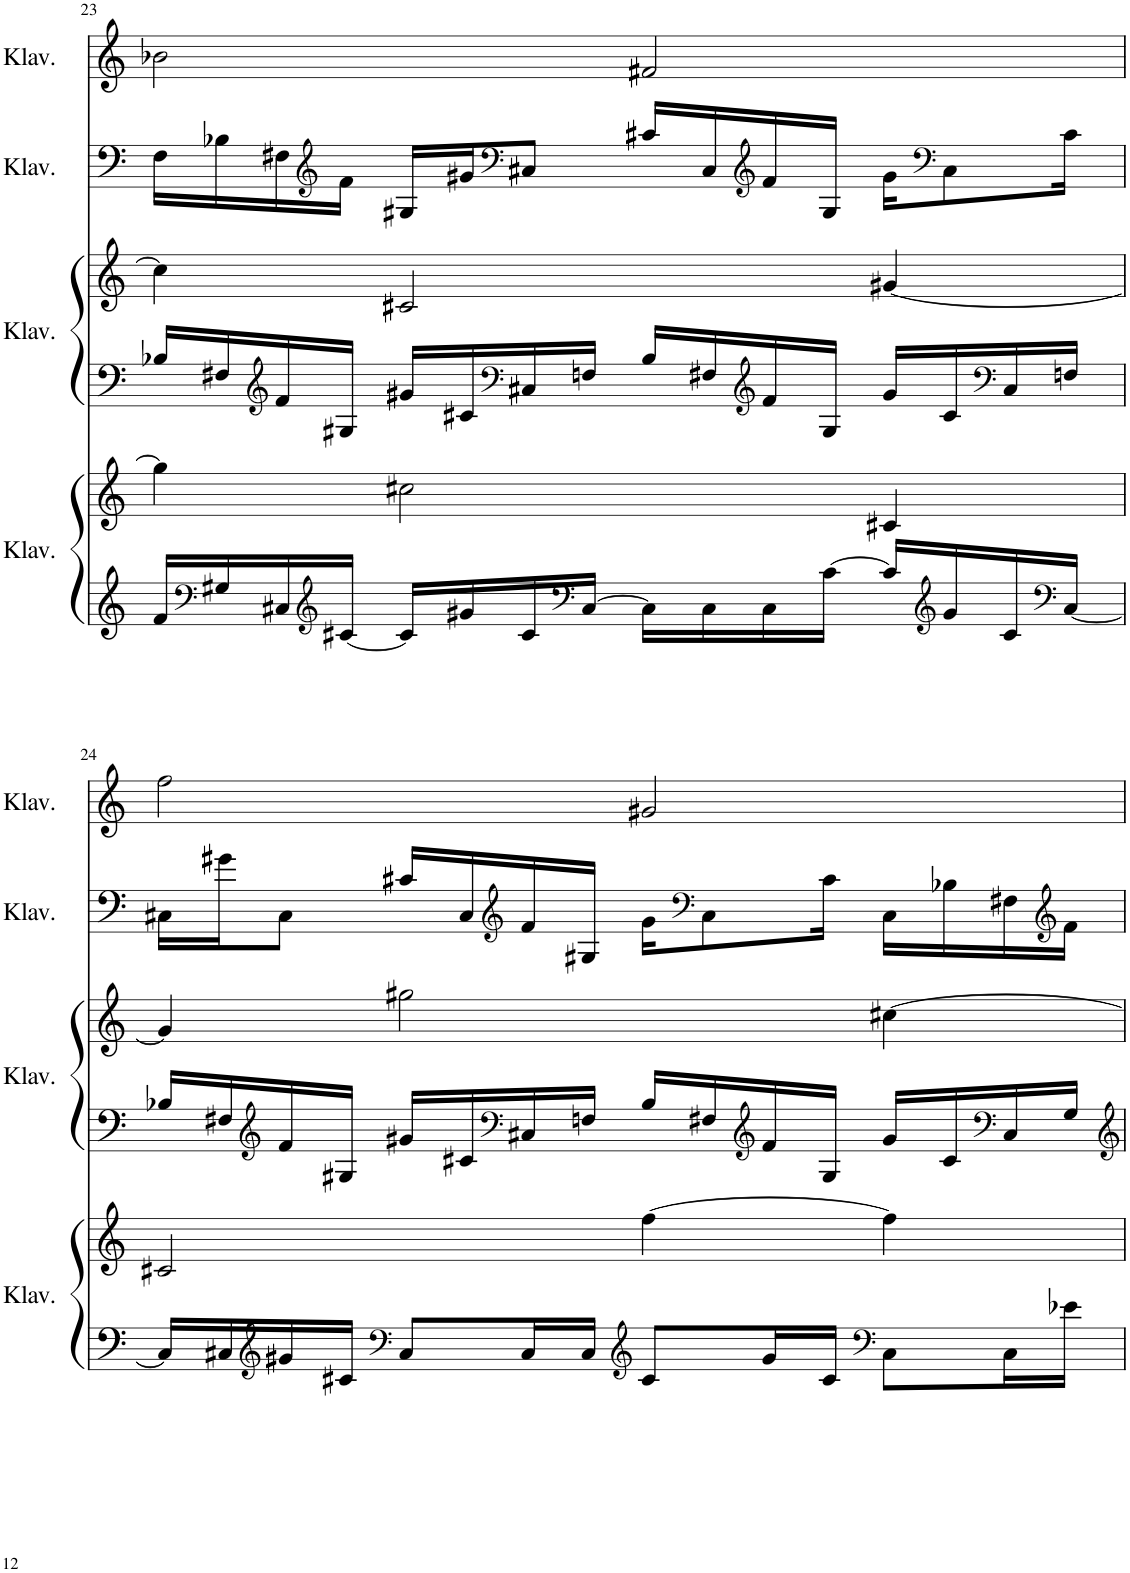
**kern	**kern	**kern	**kern	**kern	**kern
*part4	*part4	*part3	*part3	*part2	*part1
*staff6	*staff5	*staff4	*staff3	*staff2	*staff1
*I"Klavier	*	*I"Klavier	*	*I"Klavier	*I"Klavier
*I'Klav.	*	*I'Klav.	*	*I'Klav.	*I'Klav.
!!LO:PB:g=z
*clefG2	*clefG2	*clefF4	*clefG2	*clefF4	*clefG2
*k[]	*k[]	*k[]	*k[]	*k[]	*k[]
*M4/4	*M4/4	*M4/4	*M4/4	*M4/4	*M4/4
=23	=23	=23	=23	=23	=23
16f/LL	4gg#\]	16B-X/LL	4cc#\]	16F\LL	2b-X\
*clefF4	*	*	*	*	*
16G#X/	.	16F#X/	.	16B-X\	.
*	*	*clefG2	*	*	*
16C#X/	.	16f/	.	16F#X\	.
*clefG2	*	*	*	*clefG2	*
[16c#X/JJ	.	16G#X/JJ	.	16f\JJ	.
16c#/LL]	2cc#X\	16g#X/LL	2c#X/	16G#X/LL	.
16g#X/	.	16c#X/	.	16g#X/J	.
*	*	*clefF4	*	*clefF4	*
16c#/	.	16C#X/	.	8C#X/J	.
*clefF4	*	*	*	*	*
[16C#/JJ	.	16Fn/JJ	.	.	.
16C#\LL]	.	16B-/LL	.	16c#X/LL	2f#X/
16C#\	.	16F#X/	.	16C#/	.
*	*	*clefG2	*	*clefG2	*
16C#\	.	16f/	.	16f/	.
[16c#\JJ	.	16G#/JJ	.	16G#/JJ	.
16c#/LL]	4c#X/	16g#/LL	[4g#X/	16g#\KL	.
*clefG2	*	*	*	*clefF4	*
16g#/	.	16c#/	.	8C#\	.
*	*	*clefF4	*	*	*
16c#/	.	16C#/	.	.	.
*clefF4	*	*	*	*	*
[16C#/JJ	.	16Fn/JJ	.	16c#\Jk	.
!!LO:LB:g=z
=24	=24	=24	=24	=24	=24
16C#/LL]	2c#X/	16B-X/LL	4g#/]	16C#X\LL	2ff\
16C#X/	.	16F#X/	.	16g#X\J	.
*clefG2	*	*clefG2	*	*	*
16g#X/	.	16f/	.	8C#\J	.
16c#X/JJ	.	16G#X/JJ	.	.	.
*clefF4	*	*	*	*	*
8C#/L	.	16g#X/LL	2gg#X\	16c#X/LL	.
.	.	16c#X/	.	16C#/	.
*	*	*clefF4	*	*clefG2	*
16C#/L	.	16C#X/	.	16f/	.
16C#/JJ	.	16Fn/JJ	.	16G#X/JJ	.
*clefG2	*	*	*	*	*
8c#/L	[4ff\	16B-/LL	.	16g#\KL	2g#X/
*	*	*	*	*clefF4	*
.	.	16F#X/	.	8C#\	.
*	*	*clefG2	*	*	*
16g#/L	.	16f/	.	.	.
16c#/JJ	.	16G#/JJ	.	16c#\Jk	.
*clefF4	*	*	*	*	*
8C#\L	4ff\]	16g#/LL	[4cc#X\	16C#\LL	.
.	.	16c#/	.	16B-X\	.
*	*	*clefF4	*	*	*
16C#\L	.	16C#/	.	16F#X\	.
*	*	*	*	*clefG2	*
16e-X\JJ	.	16G#/JJ	.	16f\JJ	.
=	=	=	=	=	=
*-	*-	*-	*-	*-	*-
